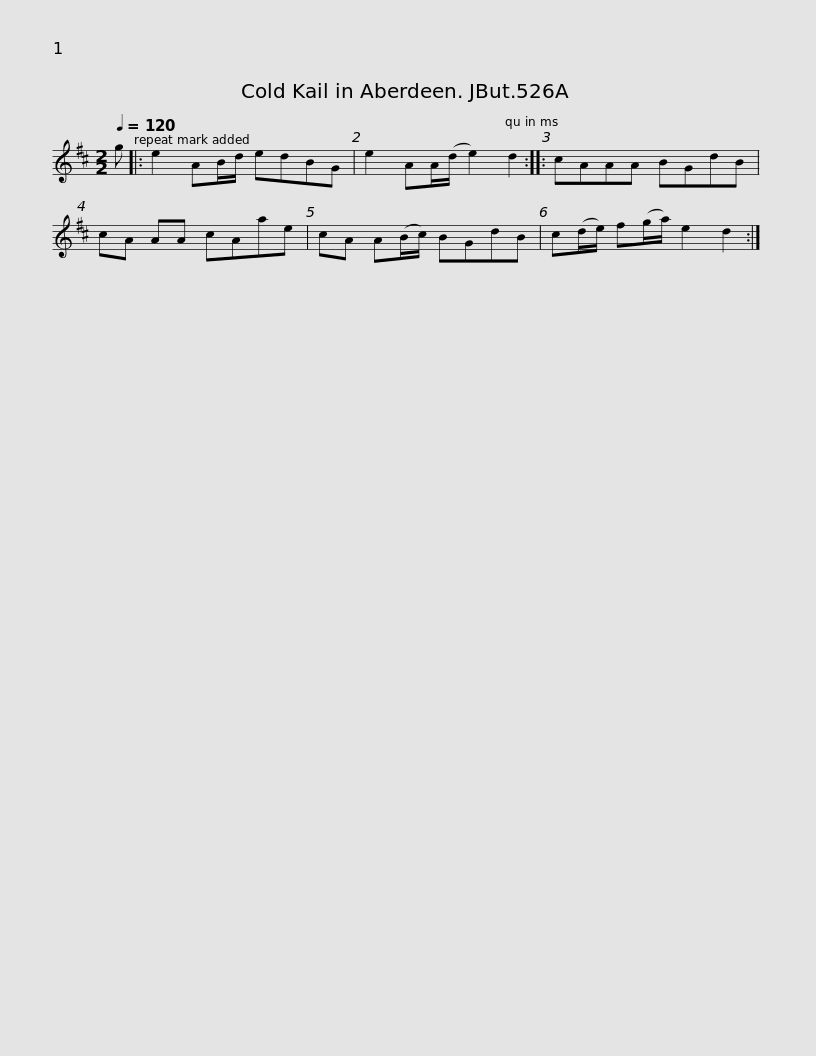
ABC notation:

X:1
L:1/8
Q:1/4=120
M:2/2
I:linebreak $
K:D
V:1 treble
V:1
 g |: e2 AB/d/ edBG | e2 AA/(d/ e2) d2 :: cAAA BGdB | cA AA cAae | %5
 cA A(B/c/) BGdB |$ c(d/e/) f(g/a/) e2 d2 :| %7
